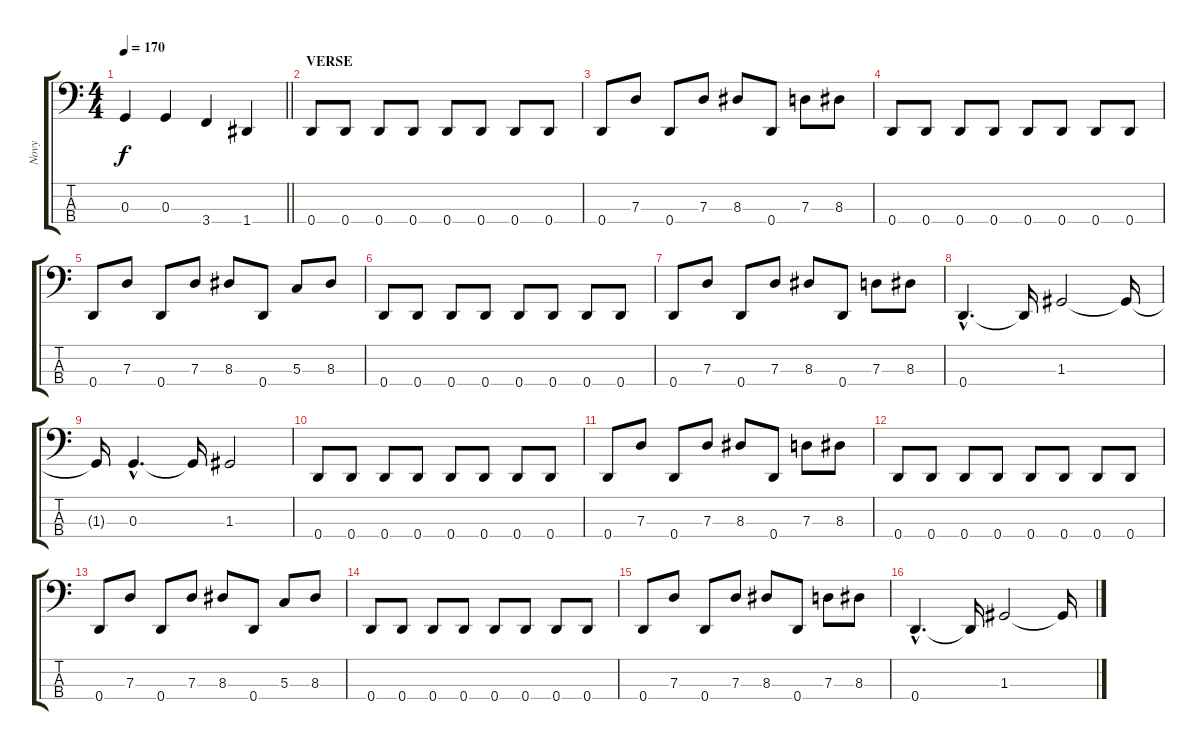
\track ("Novy" "Novy") {instrument electricbassfinger}
\staff {score tabs}
\tuning (F2 C2 G1 D1) {hide}
\ts (4 4)
\tempo 170
\clef f4
\barLineRight lightlight
\ks c
0.3.4{dy f} 0.3.4 3.4.4 1.4.4 |
\section ("" "VERSE")
0.4.8 0.4.8 0.4.8 0.4.8 0.4.8 0.4.8 0.4.8 0.4.8 |
0.4.8 7.3.8 0.4.8 7.3.8 8.3.8 0.4.8 7.3.8 8.3.8 |
0.4.8 0.4.8 0.4.8 0.4.8 0.4.8 0.4.8 0.4.8 0.4.8 |
0.4.8 7.3.8 0.4.8 7.3.8 8.3.8 0.4.8 5.3.8 8.3.8 |
0.4.8 0.4.8 0.4.8 0.4.8 0.4.8 0.4.8 0.4.8 0.4.8 |
0.4.8 7.3.8 0.4.8 7.3.8 8.3.8 0.4.8 7.3.8 8.3.8 |
0.4{hac}.4{d} 0.4{t}.16 1.3.2 1.3{t}.16 |
1.3{t}.16 0.3{hac}.4{d} 0.3{t}.16 1.3.2 |
0.4.8 0.4.8 0.4.8 0.4.8 0.4.8 0.4.8 0.4.8 0.4.8 |
0.4.8 7.3.8 0.4.8 7.3.8 8.3.8 0.4.8 7.3.8 8.3.8 |
0.4.8 0.4.8 0.4.8 0.4.8 0.4.8 0.4.8 0.4.8 0.4.8 |
0.4.8 7.3.8 0.4.8 7.3.8 8.3.8 0.4.8 5.3.8 8.3.8 |
0.4.8 0.4.8 0.4.8 0.4.8 0.4.8 0.4.8 0.4.8 0.4.8 |
0.4.8 7.3.8 0.4.8 7.3.8 8.3.8 0.4.8 7.3.8 8.3.8 |
0.4{hac}.4{d} 0.4{t}.16 1.3.2 1.3{t}.16
